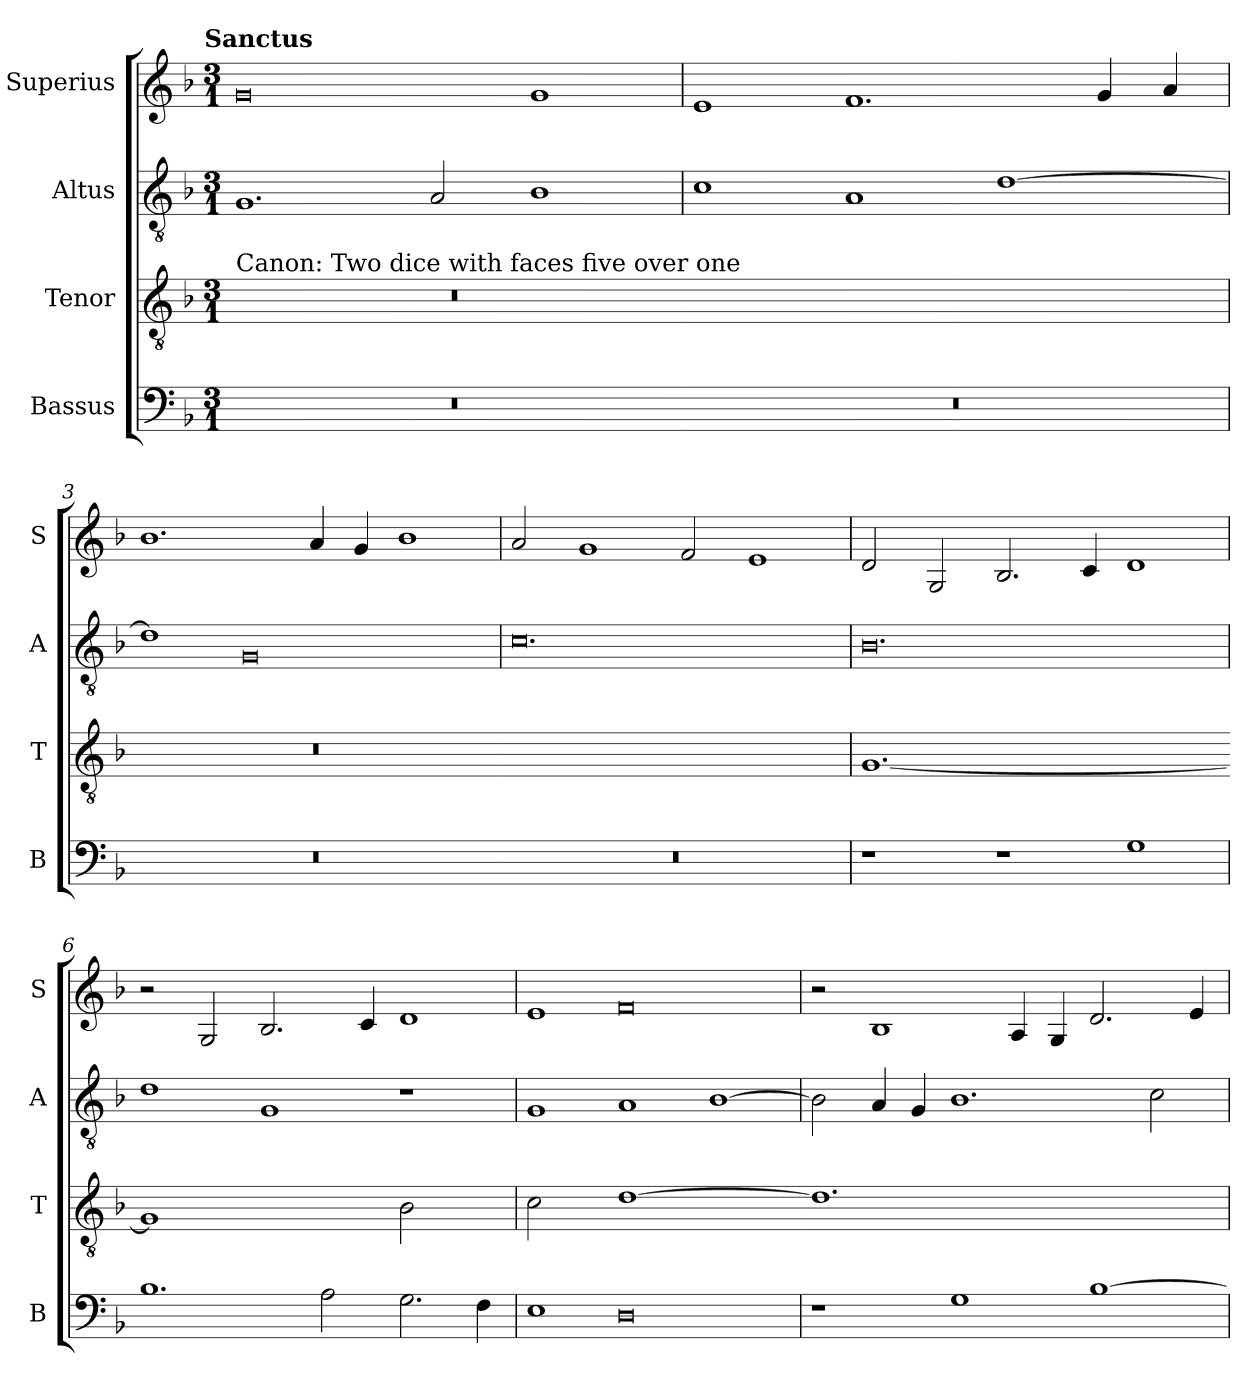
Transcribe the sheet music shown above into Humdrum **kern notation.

**kern	**kern	**kern	**kern
*part4	*part3	*part2	*part1
*staff4	*staff3	*staff2	*staff1
*I"Bassus	*I"Tenor	*I"Altus	*I"Superius
*I'B	*I'T	*I'A	*I'S
*clefF4	*clefGv2	*clefGv2	*clefG2
*k[b-]	*k[b-]	*k[b-]	*k[b-]
!!LO:TX:omd:t=Sanctus
*M3/1	*M3/1	*M3/1	*M3/1
=1	=1	=1	=1
!	!LO:TX:a:t=Canon&colon; Two dice with faces five over one	!	!
!	!LO:N:vis=1.	!	!
0.r	0.r	1.G	0g
.	.	2A/	.
.	.	1B-	1g
=2	=2-	=2	=2
!	!LO:N:vis=1.	!	!
0.r	0.ryy	1c	1e
.	.	1A	1.f
.	.	[1d	.
.	.	.	4g/
.	.	.	4a/
=3	=3	=3	=3
!	!LO:N:vis=1.	!	!
0.r	0.r	1d]	1.b-
.	.	0G	.
.	.	.	4a/
.	.	.	4g/
.	.	.	1b-
=4	=4-	=4	=4
!	!LO:N:vis=1.	!	!
0.r	0.ryy	0.c	2a/
.	.	.	1g
.	.	.	2f/
.	.	.	1e
=5	=5	=5	=5
!	!LO:N:vis=1.	!	!
1r	[0.G	0.B-	2d/
.	.	.	2G/
1r	.	.	2.B-/
.	.	.	4c/
1G	.	.	1d
=6	=6-	=6	=6
!	!LO:N:vis=1	!	!
1.B-	0G]	1d	2r
.	.	.	2G/
.	.	1G	2.B-/
2A\	.	.	.
.	.	.	4c/
!	!LO:N:vis=2	!	!
2.G\	1B-	1r	1d
4F\	.	.	.
=7	=7	=7	=7
!	!LO:N:vis=2	!	!
1E	1c	1G	1e
!	!LO:N:vis=1	!	!
0D	[0d	1A	0f
.	.	[1B-	.
=8	=8-	=8	=8
!	!LO:N:vis=1.	!	!
1r	0.d]	2B-\]	2r
.	.	4A/	1B-
.	.	4G/	.
1G	.	1.B-	.
.	.	.	4A/
.	.	.	4G/
[1B-	.	.	2.d/
.	.	2c\	.
.	.	.	4e/
=	=	=	=
*-	*-	*-	*-
